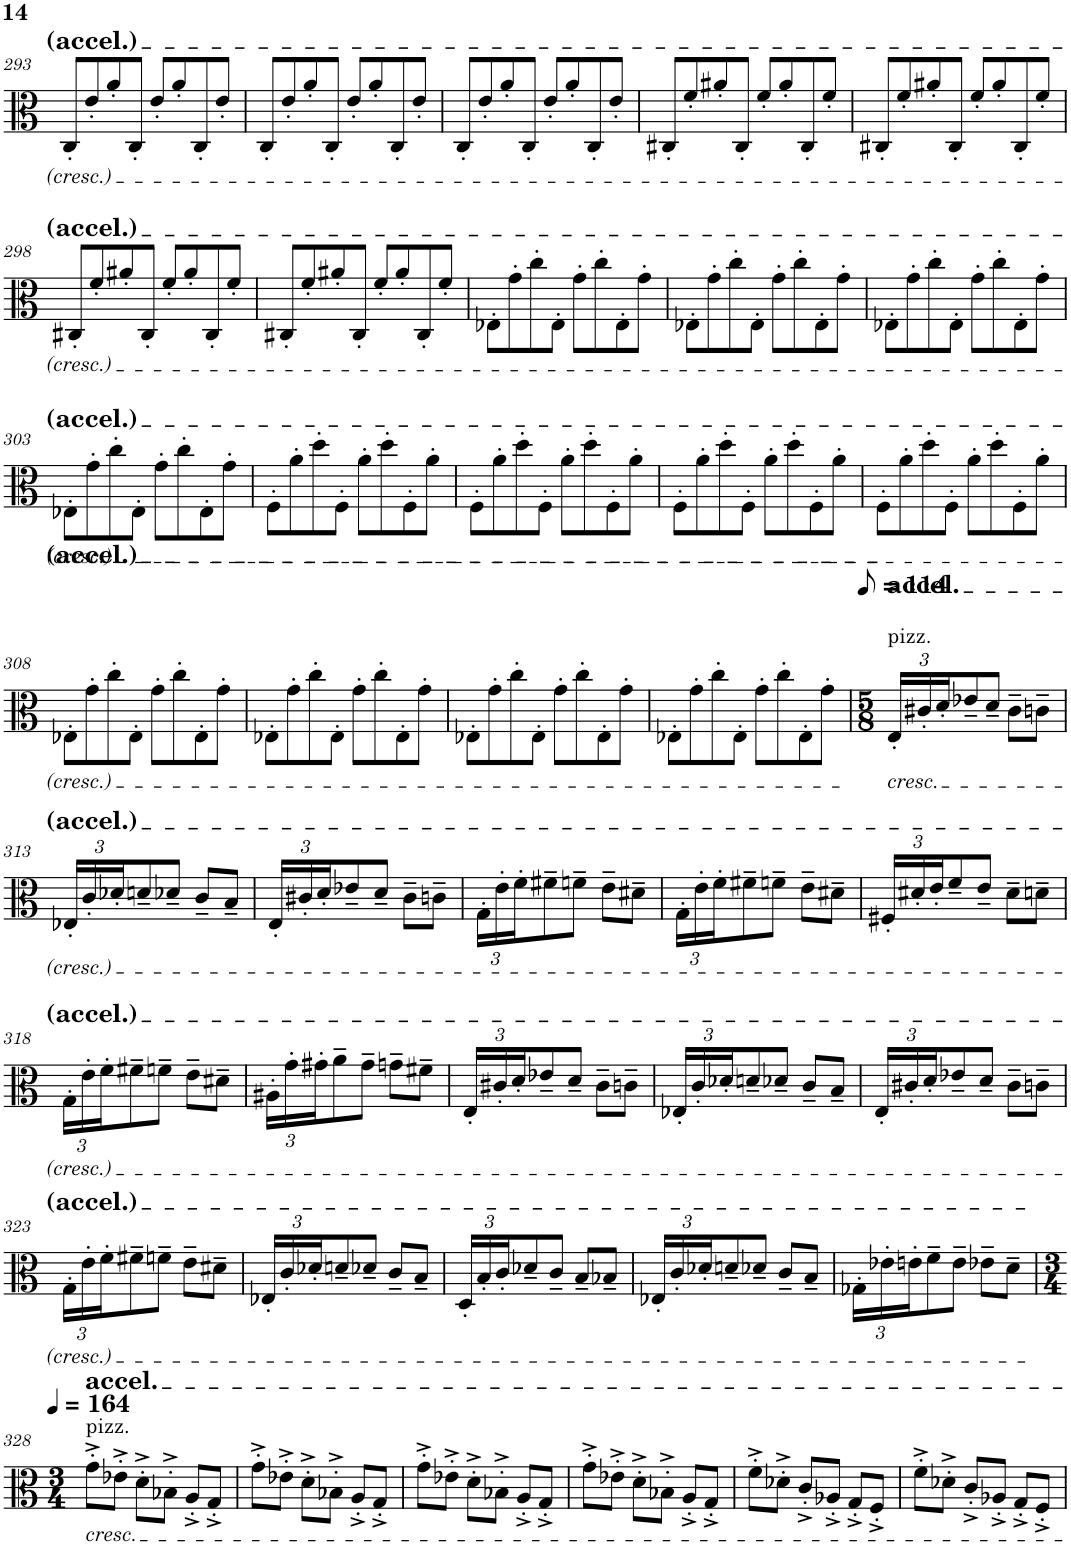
**kern
*part1
*staff1
*I"Viola
*I'Vla.
!!LO:PB:g=z
*clefC3
*k[]
*M4/4
=293
8C'/L
8e'/
8a'/
8C'/J
8e'/L
8a'/
8C'/
8e'/J
=294
8C'/L
8e'/
8a'/
8C'/J
8e'/L
8a'/
8C'/
8e'/J
=295
8C'/L
8e'/
8a'/
8C'/J
8e'/L
8a'/
8C'/
8e'/J
=296
8C#X'/L
8f'/
8a#X'/
8C#'/J
8f'/L
8a#'/
8C#'/
8f'/J
=297
8C#X'/L
8f'/
8a#X'/
8C#'/J
8f'/L
8a#'/
8C#'/
8f'/J
!!LO:LB:g=z
=298
8C#X'/L
8f'/
8a#X'/
8C#'/J
8f'/L
8a#'/
8C#'/
8f'/J
=299
8C#X'/L
8f'/
8a#X'/
8C#'/J
8f'/L
8a#'/
8C#'/
8f'/J
=300
8E-X'\L
8g'\
8cc'\
8E-'\J
8g'\L
8cc'\
8E-'\
8g'\J
=301
8E-X'\L
8g'\
8cc'\
8E-'\J
8g'\L
8cc'\
8E-'\
8g'\J
=302
8E-X'\L
8g'\
8cc'\
8E-'\J
8g'\L
8cc'\
8E-'\
8g'\J
!!LO:LB:g=z
=303
8E-X'\L
8g'\
8cc'\
8E-'\J
8g'\L
8cc'\
8E-'\
8g'\J
=304
8F'\L
8a'\
8dd'\
8F'\J
8a'\L
8dd'\
8F'\
8a'\J
=305
8F'\L
8a'\
8dd'\
8F'\J
8a'\L
8dd'\
8F'\
8a'\J
=306
8F'\L
8a'\
8dd'\
8F'\J
8a'\L
8dd'\
8F'\
8a'\J
=307
8F'\L
8a'\
8dd'\
8F'\J
8a'\L
8dd'\
8F'\
8a'\J
!!LO:LB:g=z
=308
8E-X'\L
8g'\
8cc'\
8E-'\J
8g'\L
8cc'\
8E-'\
8g'\J
=309
8E-X'\L
8g'\
8cc'\
8E-'\J
8g'\L
8cc'\
8E-'\
8g'\J
=310
8E-X'\L
8g'\
8cc'\
8E-'\J
8g'\L
8cc'\
8E-'\
8g'\J
=311
8E-X'\L
8g'\
8cc'\
8E-'\J
8g'\L
8cc'\
8E-'\
8g'\J
=312
*M5/8
*Xbrackettup
*MM57
!LO:TX:a:t=pizz.
!LO:TX:b:i:t=cresc.
!LO:TX:a:t=accel.
24E'/LL
24c#X'/
24d'/J
8e-X~/
8d~/J
8c#~\L
8cn~\J
!!LO:LB:g=z
=313
24E-X'/LL
24c'/
24d-X'/J
8dn~/
8d-X~/J
8c~/L
8B~/J
=314
24E'/LL
24c#X'/
24d'/J
8e-X~/
8d~/J
8c#~\L
8cn~\J
=315
24G'\LL
24e'\
24f'\J
8f#X~\
8fn~\J
8e~\L
8d#X~\J
=316
24G'\LL
24e'\
24f'\J
8f#X~\
8fn~\J
8e~\L
8d#X~\J
=317
24F#X'/LL
24d#X'/
24e'/J
8f~/
8e~/J
8d#~\L
8dn~\J
!!LO:LB:g=z
=318
24G'\LL
24e'\
24f'\J
8f#X~\
8fn~\J
8e~\L
8d#X~\J
=319
24A#X'\LL
24g'\
24g#X'\J
8a~\
8g#~\J
8gn~\L
8f#X~\J
=320
24E'/LL
24c#X'/
24d'/J
8e-X~/
8d~/J
8c#~\L
8cn~\J
=321
24E-X'/LL
24c'/
24d-X'/J
8dn~/
8d-X~/J
8c~/L
8B~/J
=322
24E'/LL
24c#X'/
24d'/J
8e-X~/
8d~/J
8c#~\L
8cn~\J
!!LO:LB:g=z
=323
24G'\LL
24e'\
24f'\J
8f#X~\
8fn~\J
8e~\L
8d#X~\J
=324
24E-X'/LL
24c'/
24d-X'/J
8dn~/
8d-X~/J
8c~/L
8B~/J
=325
24D'/LL
24B'/
24c'/J
8d-X~/
8c~/J
8B~/L
8B-X~/J
=326
24E-X'/LL
24c'/
24d-X'/J
8dn~/
8d-X~/J
8c~/L
8B~/J
=327
24G-X'\LL
24e-X'\
24en'\J
8f~\
8e~\J
8e-X~\L
8d~\J
!!LO:LB:g=z
=328
*M3/4
*MM164
!LO:TX:a:t=pizz.
!LO:TX:b:i:t=cresc.
!LO:TX:a:t=accel.
8g'^\L
8e-X'^\J
8d'^\L
8B-X'^\J
8A'^/L
8G'^/J
=329
8g'^\L
8e-X'^\J
8d'^\L
8B-X'^\J
8A'^/L
8G'^/J
=330
8g'^\L
8e-X'^\J
8d'^\L
8B-X'^\J
8A'^/L
8G'^/J
=331
8g'^\L
8e-X'^\J
8d'^\L
8B-X'^\J
8A'^/L
8G'^/J
=332
8f'^\L
8d-X'^\J
8c'^/L
8A-X'^/J
8G'^/L
8F'^/J
=333
8f'^\L
8d-X'^\J
8c'^/L
8A-X'^/J
8G'^/L
8F'^/J
=
*-
